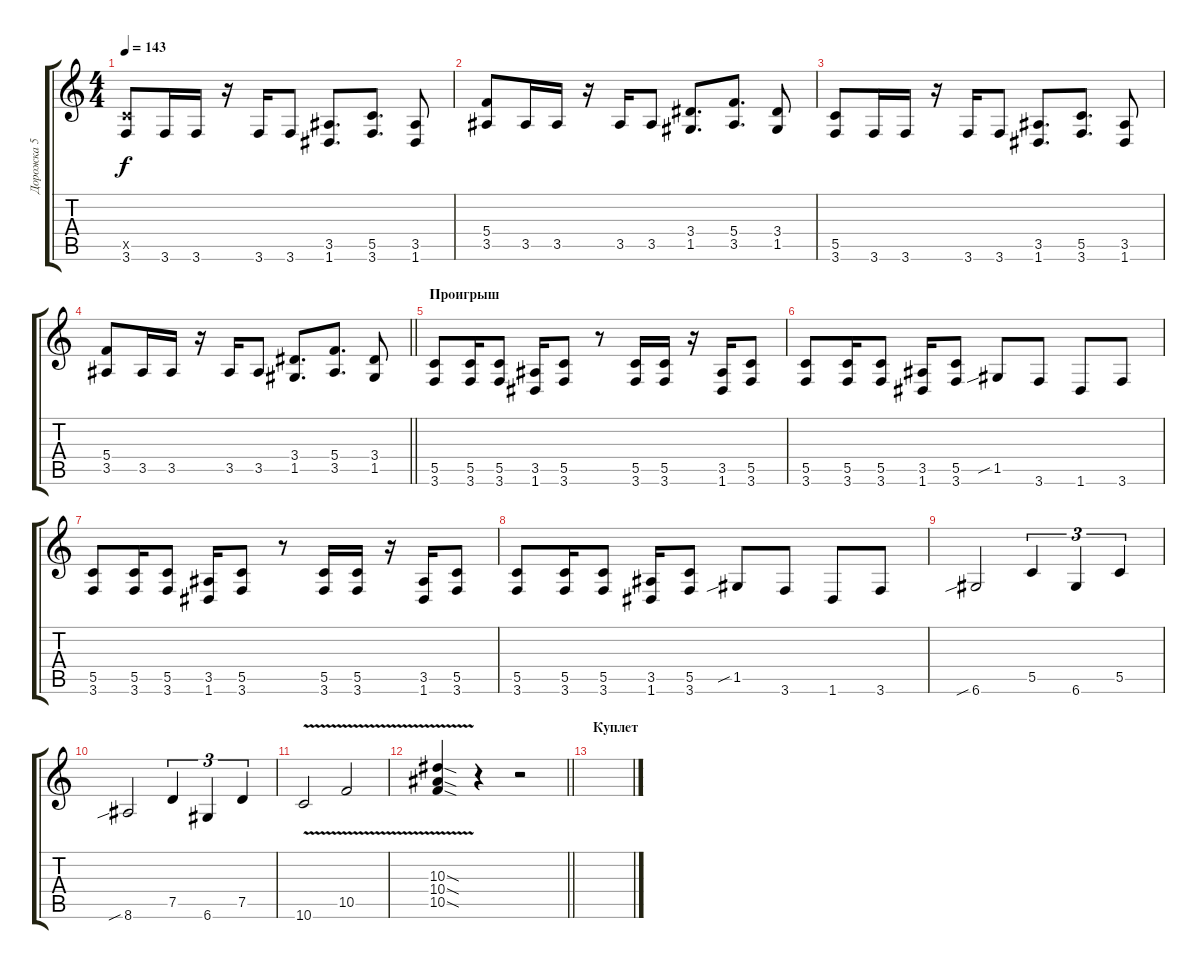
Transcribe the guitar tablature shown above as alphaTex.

\track ("Дорожка 5" "Дорожка 5") {instrument distortionguitar}
\staff {score tabs}
\tuning (D4 A3 F3 C3 G2 D2) {hide}
\ts (4 4)
\tempo 143
\clef g2
\ks c
(5.5{x} 3.6).8{dy f} 3.6.16 3.6.16 r.16 3.6.16 3.6.8 (3.5 1.6).8{d} (5.5 3.6).8{d} (3.5 1.6).8 |
(5.4 3.5).8 3.5.16 3.5.16 r.16 3.5.16 3.5.8 (3.4 1.5).8{d} (5.4 3.5).8{d} (3.4 1.5).8 |
(5.5 3.6).8 3.6.16 3.6.16 r.16 3.6.16 3.6.8 (3.5 1.6).8{d} (5.5 3.6).8{d} (3.5 1.6).8 |
\barLineRight lightlight
(5.4 3.5).8 3.5.16 3.5.16 r.16 3.5.16 3.5.8 (3.4 1.5).8{d} (5.4 3.5).8{d} (3.4 1.5).8 |
\section ("" "Проигрыш")
(5.5 3.6).8 (5.5 3.6).16 (5.5 3.6).8 (3.5 1.6).16 (5.5 3.6).8 r.8 (5.5 3.6).16 (5.5 3.6).16 r.16 (3.5 1.6).16 (5.5 3.6).8 |
(5.5 3.6).8 (5.5 3.6).16 (5.5 3.6).8 (3.5 1.6).16 (5.5 3.6).8 1.5{sib}.8 3.6.8 1.6.8 3.6.8 |
(5.5 3.6).8 (5.5 3.6).16 (5.5 3.6).8 (3.5 1.6).16 (5.5 3.6).8 r.8 (5.5 3.6).16 (5.5 3.6).16 r.16 (3.5 1.6).16 (5.5 3.6).8 |
(5.5 3.6).8 (5.5 3.6).16 (5.5 3.6).8 (3.5 1.6).16 (5.5 3.6).8 1.5{sib}.8 3.6.8 1.6.8 3.6.8 |
6.6{sib}.2 5.5.4{tu (3 2)} 6.6.4{tu (3 2)} 5.5.4{tu (3 2)} |
8.6{sib}.2 7.5.4{tu (3 2)} 6.6.4{tu (3 2)} 7.5.4{tu (3 2)} |
10.6{v}.2 10.5{v}.2 |
\barLineRight lightlight
(10.3{sod} 10.4{sod} 10.5{v sod}).4 r.4 r.2 |
\section ("" "Куплет")
